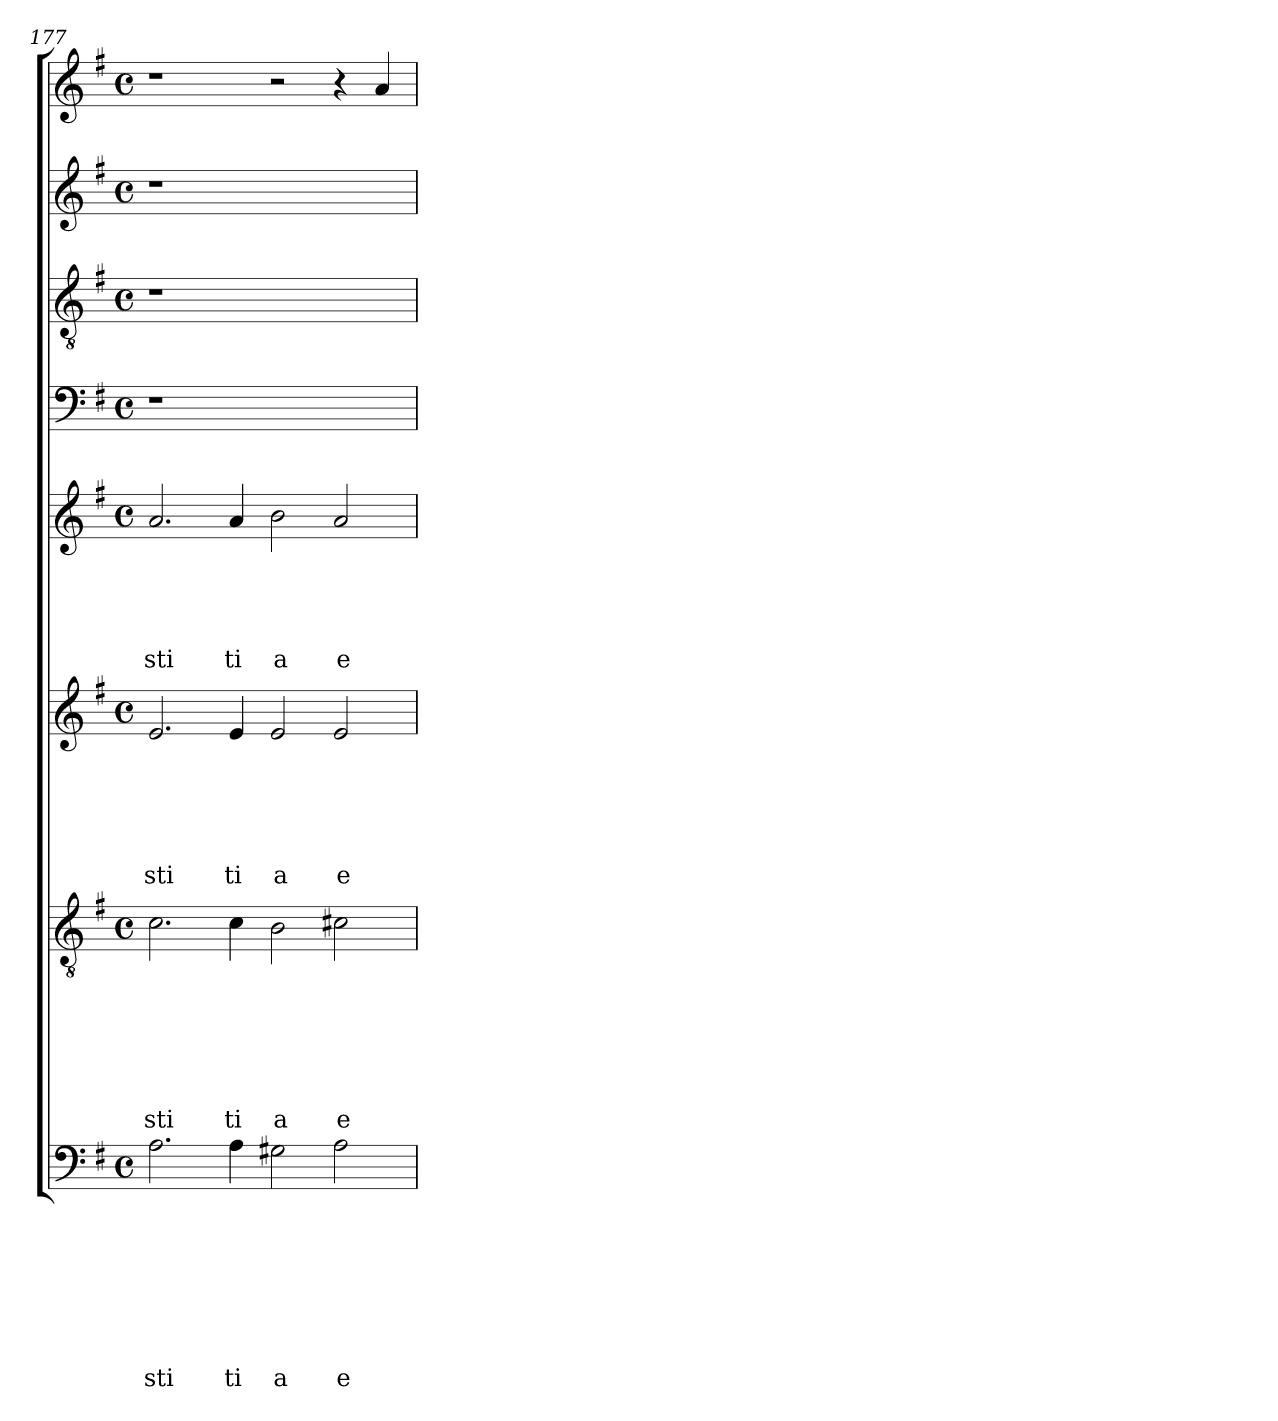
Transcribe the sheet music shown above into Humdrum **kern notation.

**kern	**text	**text	**text	**text	**text	**text	**text	**text	**kern	**text	**text	**text	**text	**text	**text	**text	**kern	**text	**text	**text	**text	**text	**text	**kern	**text	**text	**text	**text	**text	**kern	**kern	**kern	**kern
*part8	*part8	*part8	*part8	*part8	*part8	*part8	*part8	*part8	*part7	*part7	*part7	*part7	*part7	*part7	*part7	*part7	*part6	*part6	*part6	*part6	*part6	*part6	*part6	*part5	*part5	*part5	*part5	*part5	*part5	*part4	*part3	*part2	*part1
*staff8	*staff8	*staff8	*staff8	*staff8	*staff8	*staff8	*staff8	*staff8	*staff7	*staff7	*staff7	*staff7	*staff7	*staff7	*staff7	*staff7	*staff6	*staff6	*staff6	*staff6	*staff6	*staff6	*staff6	*staff5	*staff5	*staff5	*staff5	*staff5	*staff5	*staff4	*staff3	*staff2	*staff1
*clefF4	*	*	*	*	*	*	*	*	*clefGv2	*	*	*	*	*	*	*	*clefG2	*	*	*	*	*	*	*clefG2	*	*	*	*	*	*clefF4	*clefGv2	*clefG2	*clefG2
*k[f#]	*	*	*	*	*	*	*	*	*k[f#]	*	*	*	*	*	*	*	*k[f#]	*	*	*	*	*	*	*k[f#]	*	*	*	*	*	*k[f#]	*k[f#]	*k[f#]	*k[f#]
*G:	*	*	*	*	*	*	*	*	*G:	*	*	*	*	*	*	*	*G:	*	*	*	*	*	*	*G:	*	*	*	*	*	*G:	*G:	*G:	*G:
*M4/4	*	*	*	*	*	*	*	*	*M4/4	*	*	*	*	*	*	*	*M4/4	*	*	*	*	*	*	*M4/4	*	*	*	*	*	*M4/4	*M4/4	*M4/4	*M4/4
*met(c)	*	*	*	*	*	*	*	*	*met(c)	*	*	*	*	*	*	*	*met(c)	*	*	*	*	*	*	*met(c)	*	*	*	*	*	*met(c)	*met(c)	*met(c)	*met(c)
=177	=177	=177	=177	=177	=177	=177	=177	=177	=177	=177	=177	=177	=177	=177	=177	=177	=177	=177	=177	=177	=177	=177	=177	=177	=177	=177	=177	=177	=177	=177	=177	=177	=177
!	!	!	!	!	!	!	!	!LO:LY:b	!	!	!	!	!	!	!	!LO:LY:b	!	!	!	!	!	!	!LO:LY:b	!	!	!	!	!	!LO:LY:b	!	!	!	!
2.A\	.	.	.	.	.	.	.	sti	2.c\	.	.	.	.	.	.	sti	2.e/	.	.	.	.	.	sti	2.a/	.	.	.	.	sti	1r	1r	1r	1r
!	!	!	!	!	!	!	!	!LO:LY:b	!	!	!	!	!	!	!	!LO:LY:b	!	!	!	!	!	!	!LO:LY:b	!	!	!	!	!	!LO:LY:b	!	!	!	!
4A\	.	.	.	.	.	.	.	ti	4c\	.	.	.	.	.	.	ti	4e/	.	.	.	.	.	ti	4a/	.	.	.	.	ti	.	.	.	.
!	!	!	!	!	!	!	!	!LO:LY:b	!	!	!	!	!	!	!	!LO:LY:b	!	!	!	!	!	!	!LO:LY:b	!	!	!	!	!	!LO:LY:b	!	!	!	!
2G#X\	.	.	.	.	.	.	.	a	2B\	.	.	.	.	.	.	a	2e/	.	.	.	.	.	a	2b\	.	.	.	.	a	1ryy	1ryy	1ryy	2r
!	!	!	!	!	!	!	!	!LO:LY:b	!	!	!	!	!	!	!	!LO:LY:b	!	!	!	!	!	!	!LO:LY:b	!	!	!	!	!	!LO:LY:b	!	!	!	!
2A\	.	.	.	.	.	.	.	e	2c#X\	.	.	.	.	.	.	e	2e/	.	.	.	.	.	e	2a/	.	.	.	.	e	.	.	.	4r
.	.	.	.	.	.	.	.	.	.	.	.	.	.	.	.	.	.	.	.	.	.	.	.	.	.	.	.	.	.	.	.	.	4a/
=	=	=	=	=	=	=	=	=	=	=	=	=	=	=	=	=	=	=	=	=	=	=	=	=	=	=	=	=	=	=	=	=	=
*-	*-	*-	*-	*-	*-	*-	*-	*-	*-	*-	*-	*-	*-	*-	*-	*-	*-	*-	*-	*-	*-	*-	*-	*-	*-	*-	*-	*-	*-	*-	*-	*-	*-
